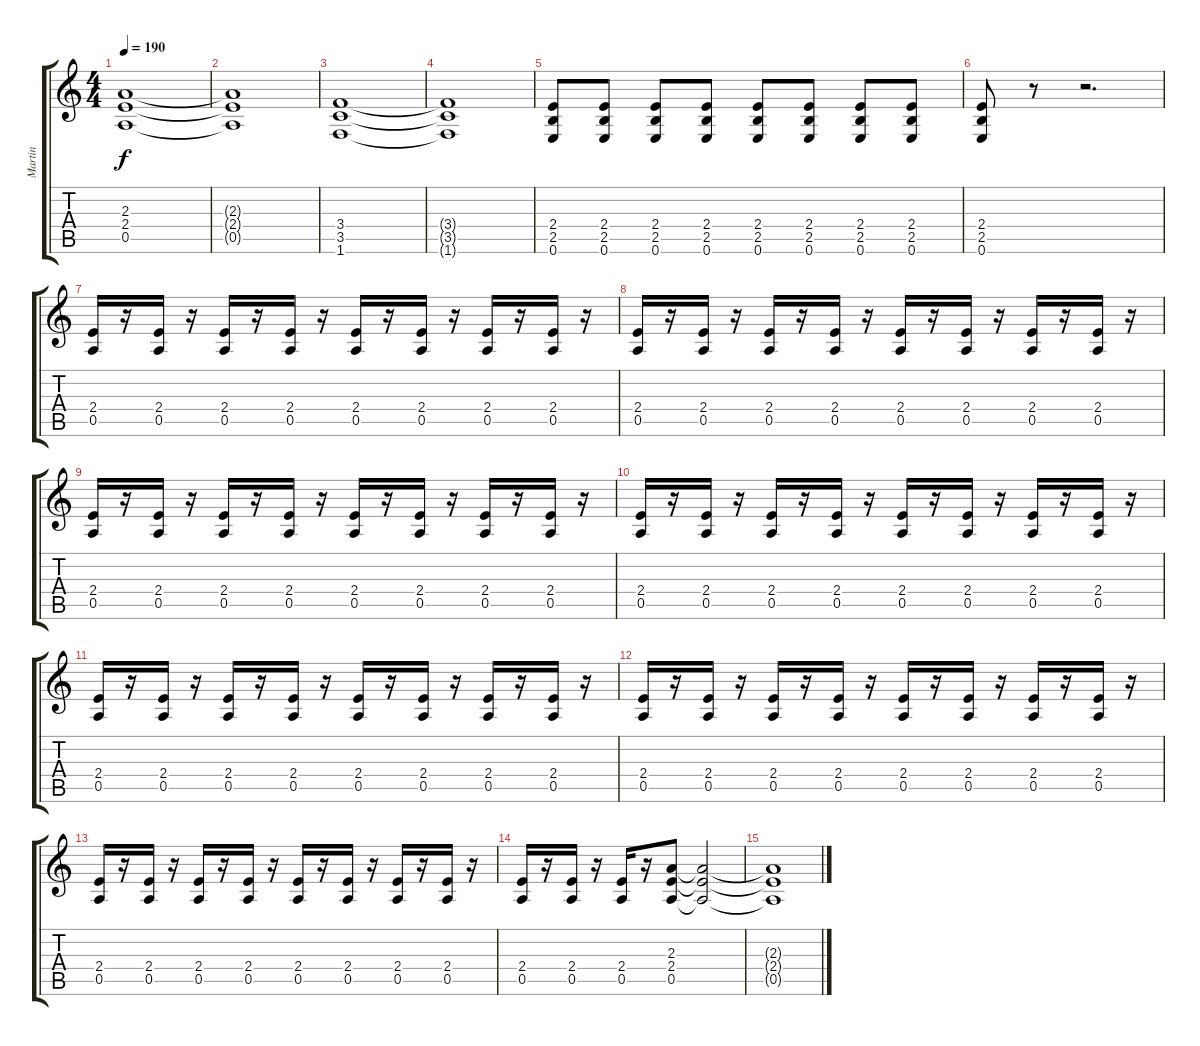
\track ("Martin" "Martin") {instrument distortionguitar}
\staff {score tabs}
\tuning (E4 B3 G3 D3 A2 E2) {hide}
\ts (4 4)
\tempo 190
\clef g2
\ks c
(2.3 2.4 0.5).1{dy f} |
(2.3{t} 2.4{t} 0.5{t}).1 |
(3.4 3.5 1.6).1 |
(3.4{t} 3.5{t} 1.6{t}).1 |
(2.4 2.5 0.6).8 (2.4 2.5 0.6).8 (2.4 2.5 0.6).8 (2.4 2.5 0.6).8 (2.4 2.5 0.6).8 (2.4 2.5 0.6).8 (2.4 2.5 0.6).8 (2.4 2.5 0.6).8 |
(2.4 2.5 0.6).8 r.8 r.2{d} |
(2.4 0.5).16 r.16 (2.4 0.5).16 r.16 (2.4 0.5).16 r.16 (2.4 0.5).16 r.16 (2.4 0.5).16 r.16 (2.4 0.5).16 r.16 (2.4 0.5).16 r.16 (2.4 0.5).16 r.16 |
(2.4 0.5).16 r.16 (2.4 0.5).16 r.16 (2.4 0.5).16 r.16 (2.4 0.5).16 r.16 (2.4 0.5).16 r.16 (2.4 0.5).16 r.16 (2.4 0.5).16 r.16 (2.4 0.5).16 r.16 |
(2.4 0.5).16 r.16 (2.4 0.5).16 r.16 (2.4 0.5).16 r.16 (2.4 0.5).16 r.16 (2.4 0.5).16 r.16 (2.4 0.5).16 r.16 (2.4 0.5).16 r.16 (2.4 0.5).16 r.16 |
(2.4 0.5).16 r.16 (2.4 0.5).16 r.16 (2.4 0.5).16 r.16 (2.4 0.5).16 r.16 (2.4 0.5).16 r.16 (2.4 0.5).16 r.16 (2.4 0.5).16 r.16 (2.4 0.5).16 r.16 |
(2.4 0.5).16 r.16 (2.4 0.5).16 r.16 (2.4 0.5).16 r.16 (2.4 0.5).16 r.16 (2.4 0.5).16 r.16 (2.4 0.5).16 r.16 (2.4 0.5).16 r.16 (2.4 0.5).16 r.16 |
(2.4 0.5).16 r.16 (2.4 0.5).16 r.16 (2.4 0.5).16 r.16 (2.4 0.5).16 r.16 (2.4 0.5).16 r.16 (2.4 0.5).16 r.16 (2.4 0.5).16 r.16 (2.4 0.5).16 r.16 |
(2.4 0.5).16 r.16 (2.4 0.5).16 r.16 (2.4 0.5).16 r.16 (2.4 0.5).16 r.16 (2.4 0.5).16 r.16 (2.4 0.5).16 r.16 (2.4 0.5).16 r.16 (2.4 0.5).16 r.16 |
(2.4 0.5).16 r.16 (2.4 0.5).16 r.16 (2.4 0.5).16 r.16 (2.3 2.4 0.5).8 (2.3{t} 2.4{t} 0.5{t}).2 |
(2.3{t} 2.4{t} 0.5{t}).1
